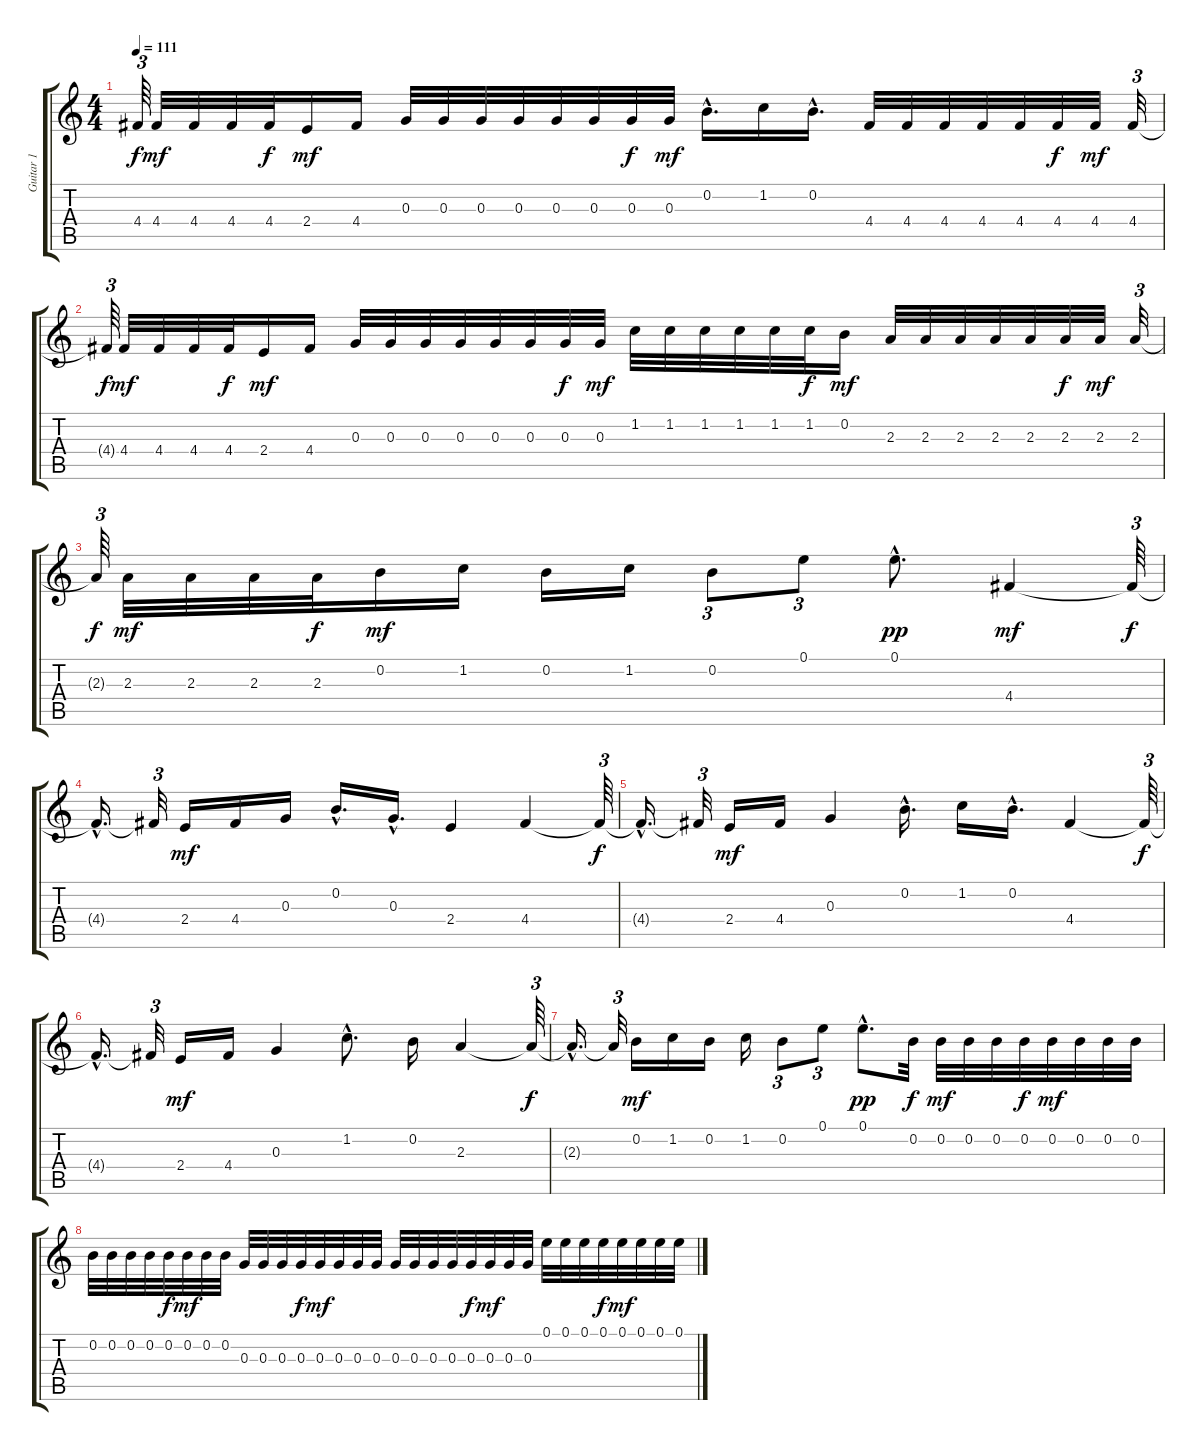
\track ("Guitar 1" "Guitar 1") {instrument distortionguitar}
\staff {score tabs}
\tuning (E4 B3 G3 D3 A2 E2) {hide}
\ts (4 4)
\tempo 111
\clef g2
\ks c
4.4{t}.64{tu (3 2) dy f} 4.4.32{dy mf} 4.4.32 4.4.32 4.4.32{dy f} 2.4.16{dy mf} 4.4.16 0.3.32 0.3.32 0.3.32 0.3.32 0.3.32 0.3.32 0.3.32{dy f} 0.3.32{dy mf} 0.2{hac}.16{d} 1.2.16 0.2{hac}.16{d} 4.4.32 4.4.32 4.4.32 4.4.32 4.4.32 4.4.32{dy f} 4.4.32{dy mf} 4.4.32{tu (3 2)} |
4.4{t}.64{tu (3 2) dy f} 4.4.32{dy mf} 4.4.32 4.4.32 4.4.32{dy f} 2.4.16{dy mf} 4.4.16 0.3.32 0.3.32 0.3.32 0.3.32 0.3.32 0.3.32 0.3.32{dy f} 0.3.32{dy mf} 1.2.32 1.2.32 1.2.32 1.2.32 1.2.32 1.2.32{dy f} 0.2.16{dy mf} 2.3.32 2.3.32 2.3.32 2.3.32 2.3.32 2.3.32{dy f} 2.3.32{dy mf} 2.3.32{tu (3 2)} |
2.3{t}.64{tu (3 2) dy f} 2.3.32{dy mf} 2.3.32 2.3.32 2.3.32{dy f} 0.2.16{dy mf} 1.2.16 0.2.16 1.2.16 0.2.8{tu (3 2)} 0.1.8{tu (3 2)} 0.1{hac}.8{d dy pp} 4.4.4{dy mf} 4.4{t}.64{tu (3 2) dy f} |
4.4{hac t}.16{d} 4.4{t}.32{tu (3 2)} 2.4.16{dy mf} 4.4.16 0.3.16 0.2{hac}.16{d} 0.3{hac}.16{d} 2.4.4 4.4.4 4.4{t}.64{tu (3 2) dy f} |
4.4{hac t}.16{d} 4.4{t}.32{tu (3 2)} 2.4.16{dy mf} 4.4.16 0.3.4 0.2{hac}.16{d} 1.2.16 0.2{hac}.16{d} 4.4.4 4.4{t}.64{tu (3 2) dy f} |
4.4{hac t}.16{d} 4.4{t}.32{tu (3 2)} 2.4.16{dy mf} 4.4.16 0.3.4 1.2{hac}.8{d} 0.2.16 2.3.4 2.3{t}.64{tu (3 2) dy f} |
2.3{hac t}.16{d} 2.3{t}.32{tu (3 2)} 0.2.16{dy mf} 1.2.16 0.2.16 1.2.16 0.2.8{tu (3 2)} 0.1.8{tu (3 2)} 0.1{hac}.8{d dy pp} 0.2.32{dy f} 0.2.32{dy mf} 0.2.32 0.2.32 0.2.32{dy f} 0.2.32{dy mf} 0.2.32 0.2.32 0.2.32 |
0.2.32 0.2.32 0.2.32 0.2.32 0.2.32{dy f} 0.2.32{dy mf} 0.2.32 0.2.32 0.3.32 0.3.32 0.3.32 0.3.32{dy f} 0.3.32{dy mf} 0.3.32 0.3.32 0.3.32 0.3.32 0.3.32 0.3.32 0.3.32 0.3.32{dy f} 0.3.32{dy mf} 0.3.32 0.3.32 0.1.32 0.1.32 0.1.32 0.1.32{dy f} 0.1.32{dy mf} 0.1.32 0.1.32 0.1.32
